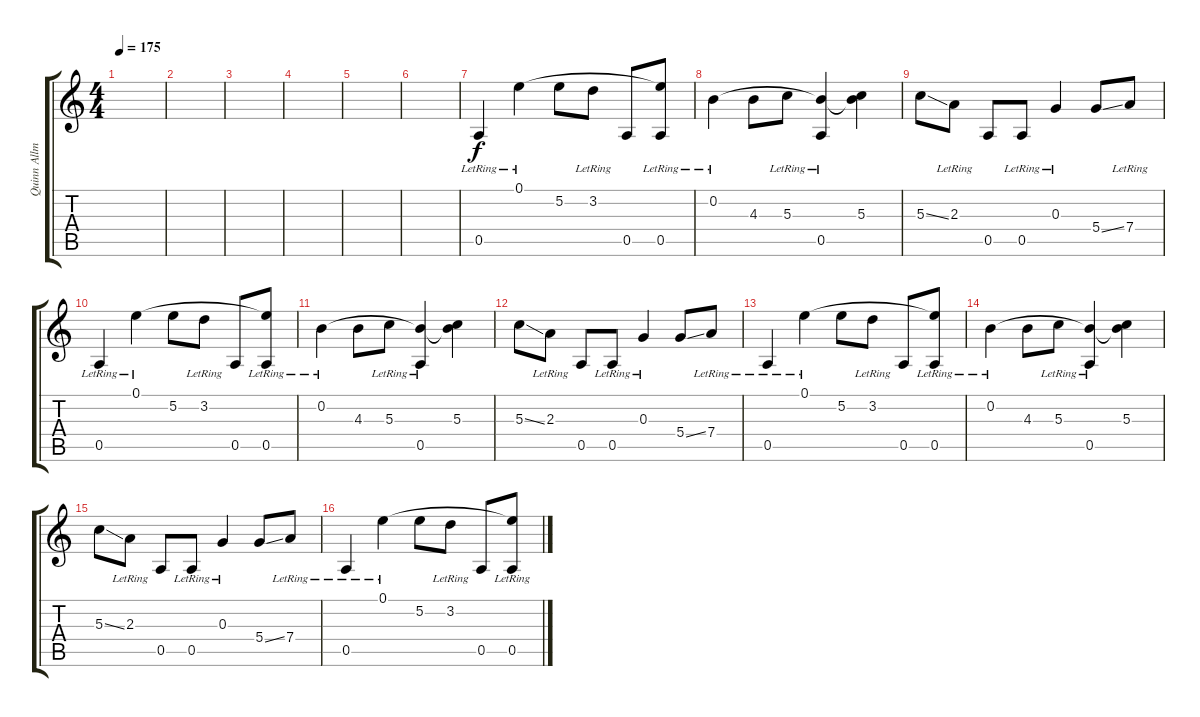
\track ("Quinn Allman (Guitar)" "Quinn Allm") {instrument acousticguitarsteel}
\staff {score tabs}
\tuning (E4 B3 G3 D3 A2 D2) {hide}
\ts (4 4)
\tempo 175
\clef g2
\ks c
|
|
|
|
|
|
0.5{lr}.4{volume 16 instrument acousticguitarsteel} 0.1{lr}.4 5.2.8 3.2{lr}.8 0.5.8 (0.1{t} 0.5{lr}).8 |
0.2{lr}.4 4.3.8 5.3{lr}.8 (0.2{t} 0.5{lr}).4 (0.2{t} 5.3).4 |
5.3{ss}.8 2.3{lr}.8 0.5.8 0.5{lr}.8 0.3{lr}.4 5.4{ss}.8 7.4{lr}.8 |
0.5{lr}.4 0.1{lr}.4 5.2.8 3.2{lr}.8 0.5.8 (0.1{t} 0.5{lr}).8 |
0.2{lr}.4 4.3.8 5.3{lr}.8 (0.2{t} 0.5{lr}).4 (0.2{t} 5.3).4 |
5.3{ss}.8 2.3{lr}.8 0.5.8 0.5{lr}.8 0.3{lr}.4 5.4{ss}.8 7.4{lr}.8 |
0.5{lr}.4 0.1{lr}.4 5.2.8 3.2{lr}.8 0.5.8 (0.1{t} 0.5{lr}).8 |
0.2{lr}.4 4.3.8 5.3{lr}.8 (0.2{t} 0.5{lr}).4 (0.2{t} 5.3).4 |
5.3{ss}.8 2.3{lr}.8 0.5.8 0.5{lr}.8 0.3{lr}.4 5.4{ss}.8 7.4{lr}.8 |
0.5{lr}.4 0.1{lr}.4 5.2.8 3.2{lr}.8 0.5.8 (0.1{t} 0.5{lr}).8
